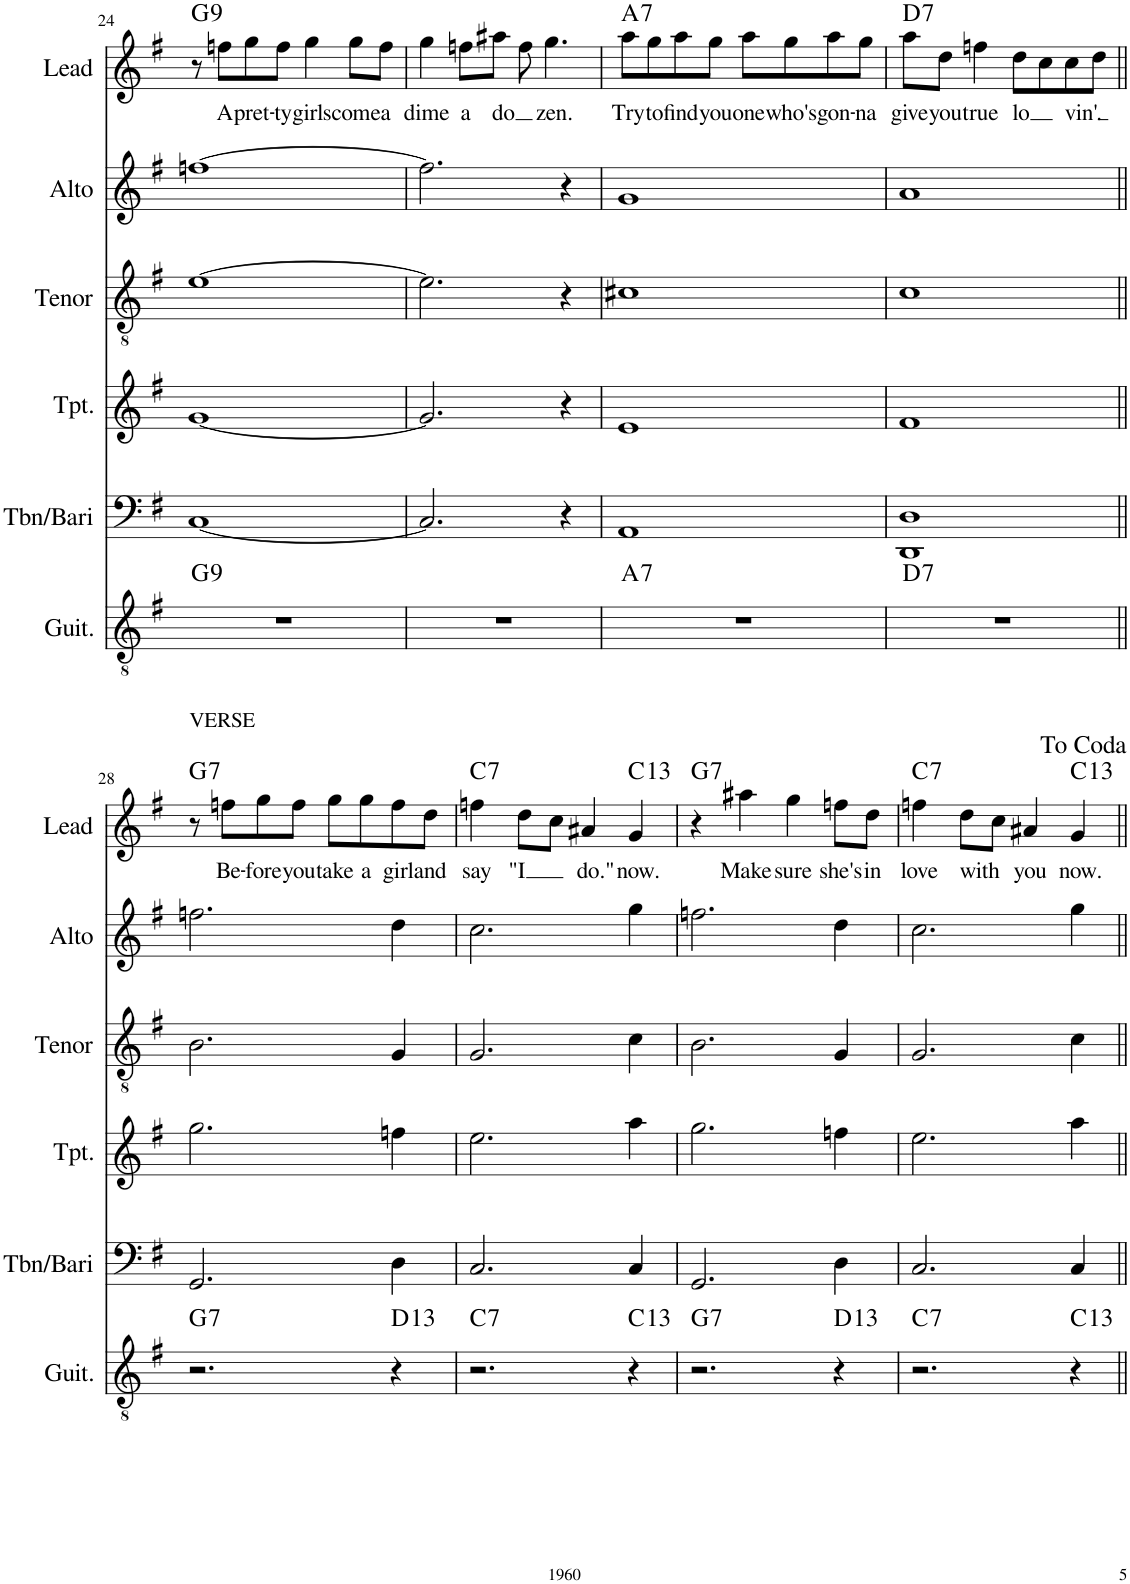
**kern	**harte	**kern	**kern	**kern	**kern	**kern	**text	**harte
*part6	*part6	*part5	*part4	*part3	*part2	*part1	*part1	*part1
*staff6	*	*staff5	*staff4	*staff3	*staff2	*staff1	*staff1	*
*I"Guitar	*	*I"Tbn/Bari	*I"Trumpet	*I"Tenor	*I"Alto	*I"Lead	*	*
*I'Guit.	*	*I'Tbn/Bari	*I'Tpt.	*I'Tenor	*I'Alto	*I'Lead	*	*
!!LO:PB:g=z
*clefGv2	*	*clefF4	*clefG2	*clefGv2	*clefG2	*clefG2	*	*
*	*	*	*ITrd1c2	*ITrd8c14	*ITrd5c9	*	*	*
*k[f#]	*	*k[f#]	*k[f#]	*k[f#]	*k[f#]	*k[f#]	*	*
*M4/4	*	*M4/4	*M4/4	*M4/4	*M4/4	*M4/4	*	*
=24	=24	=24	=24	=24	=24	=24	=24	=24
!	!LO:H:kt=9	!	!	!	!	!	!	!LO:H:kt=9
1r	G:9	[1C	[1g	[1e	[1ffn	8r	.	G:9
!	!	!	!	!	!	!	!LO:LY:b	!
.	.	.	.	.	.	8ffn\L	A	.
!	!	!	!	!	!	!	!LO:LY:b	!
.	.	.	.	.	.	8gg\	pret-	.
!	!	!	!	!	!	!	!LO:LY:b	!
.	.	.	.	.	.	8ff\J	-ty	.
!	!	!	!	!	!	!	!LO:LY:b	!
.	.	.	.	.	.	4gg\	girls	.
!	!	!	!	!	!	!	!LO:LY:b	!
.	.	.	.	.	.	8gg\L	come	.
!	!	!	!	!	!	!	!LO:LY:b	!
.	.	.	.	.	.	8ff\J	a	.
=25	=25	=25	=25	=25	=25	=25	=25	=25
!	!	!	!	!	!	!	!LO:LY:b	!
1r	.	2.C/]	2.g/]	2.e\]	2.ff\]	4gg\	dime	.
!	!	!	!	!	!	!	!LO:LY:b	!
.	.	.	.	.	.	8ffn\L	a	.
!	!	!	!	!	!	!	!LO:LY:b	!
.	.	.	.	.	.	8aa#X\J	do	.
.	.	.	.	.	.	8ff\	.	.
!	!	!	!	!	!	!	!LO:LY:b	!
.	.	.	.	.	.	4.gg\	zen.	.
.	.	4r	4r	4r	4r	.	.	.
=26	=26	=26	=26	=26	=26	=26	=26	=26
!	!LO:H:kt=7	!	!	!	!	!	!LO:LY:b	!LO:H:kt=7
1r	A:7	1AA	1e	1c#X	1g	8aa\L	Try	A:7
!	!	!	!	!	!	!	!LO:LY:b	!
.	.	.	.	.	.	8gg\	to	.
!	!	!	!	!	!	!	!LO:LY:b	!
.	.	.	.	.	.	8aa\	find	.
!	!	!	!	!	!	!	!LO:LY:b	!
.	.	.	.	.	.	8gg\J	you	.
!	!	!	!	!	!	!	!LO:LY:b	!
.	.	.	.	.	.	8aa\L	one	.
!	!	!	!	!	!	!	!LO:LY:b	!
.	.	.	.	.	.	8gg\	who's	.
!	!	!	!	!	!	!	!LO:LY:b	!
.	.	.	.	.	.	8aa\	gon-	.
!	!	!	!	!	!	!	!LO:LY:b	!
.	.	.	.	.	.	8gg\J	-na	.
=27	=27	=27	=27	=27	=27	=27	=27	=27
!	!LO:H:kt=7	!	!	!	!	!	!LO:LY:b	!LO:H:kt=7
1r	D:7	1DD 1D	1f#	1c	1a	8aa\L	give	D:7
!	!	!	!	!	!	!	!LO:LY:b	!
.	.	.	.	.	.	8dd\J	you	.
!	!	!	!	!	!	!	!LO:LY:b	!
.	.	.	.	.	.	4ffn\	true	.
!	!	!	!	!	!	!	!LO:LY:b	!
.	.	.	.	.	.	8dd\L	lo	.
.	.	.	.	.	.	8cc\	.	.
!	!	!	!	!	!	!	!LO:LY:b	!
.	.	.	.	.	.	8cc\	vin'	.
!	!	!	!	!	!	!	!LO:LY:b	!
.	.	.	.	.	.	8dd\J	.	.
!!LO:LB:g=z
=28||	=28||	=28||	=28||	=28||	=28||	=28||	=28||	=28||
!	!LO:H:kt=7	!	!	!	!	!LO:TX:a:t=VERSE	!	!LO:H:kt=7
2.r	G:7	2.GG/	2.gg\	2.B\	2.ffn\	8r	.	G:7
!	!	!	!	!	!	!	!LO:LY:b	!
.	.	.	.	.	.	8ffn\L	Be-	.
!	!	!	!	!	!	!	!LO:LY:b	!
.	.	.	.	.	.	8gg\	-fore	.
!	!	!	!	!	!	!	!LO:LY:b	!
.	.	.	.	.	.	8ff\J	you	.
!	!	!	!	!	!	!	!LO:LY:b	!
.	.	.	.	.	.	8gg\L	take	.
!	!	!	!	!	!	!	!LO:LY:b	!
.	.	.	.	.	.	8gg\	a	.
!	!LO:H:kt=13	!	!	!	!	!	!LO:LY:b	!
4r	D:9(11,13)	4D\	4ffn\	4G/	4dd\	8ff\	girl	.
!	!	!	!	!	!	!	!LO:LY:b	!
.	.	.	.	.	.	8dd\J	and	.
=29	=29	=29	=29	=29	=29	=29	=29	=29
!	!LO:H:kt=7	!	!	!	!	!	!LO:LY:b	!LO:H:kt=7
2.r	C:7	2.C/	2.ee\	2.G/	2.cc\	4ffn\	say	C:7
!	!	!	!	!	!	!	!LO:LY:b	!
.	.	.	.	.	.	8dd\L	"I	.
.	.	.	.	.	.	8cc\J	.	.
!	!	!	!	!	!	!	!LO:LY:b	!
.	.	.	.	.	.	4a#X/	do."	.
!	!LO:H:kt=13	!	!	!	!	!	!LO:LY:b	!LO:H:kt=13
4r	C:9(11,13)	4C/	4aa\	4c\	4gg\	4g/	now.	C:9(11,13)
=30	=30	=30	=30	=30	=30	=30	=30	=30
!	!LO:H:kt=7	!	!	!	!	!	!	!LO:H:kt=7
2.r	G:7	2.GG/	2.gg\	2.B\	2.ffn\	4r	.	G:7
!	!	!	!	!	!	!	!LO:LY:b	!
.	.	.	.	.	.	4aa#X\	Make	.
!	!	!	!	!	!	!	!LO:LY:b	!
.	.	.	.	.	.	4gg\	sure	.
!	!LO:H:kt=13	!	!	!	!	!	!LO:LY:b	!
4r	D:9(11,13)	4D\	4ffn\	4G/	4dd\	8ffn\L	she's	.
!	!	!	!	!	!	!	!LO:LY:b	!
.	.	.	.	.	.	8dd\J	in	.
=31	=31	=31	=31	=31	=31	=31	=31	=31
!	!LO:H:kt=7	!	!	!	!	!	!LO:LY:b	!LO:H:kt=7
2.r	C:7	2.C/	2.ee\	2.G/	2.cc\	4ffn\	love	C:7
!	!	!	!	!	!	!	!LO:LY:b	!
.	.	.	.	.	.	8dd\L	with	.
.	.	.	.	.	.	8cc\J	.	.
!	!	!	!	!	!	!	!LO:LY:b	!
.	.	.	.	.	.	4a#X/	you	.
!	!LO:H:kt=13	!	!	!	!	!	!LO:LY:b	!LO:H:kt=13
4r	C:9(11,13)	4C/	4aa\	4c\	4gg\	4g/	now.	C:9(11,13)
=||	=||	=||	=||	=||	=||	=||	=||	=||
*-	*-	*-	*-	*-	*-	*-	*-	*-
